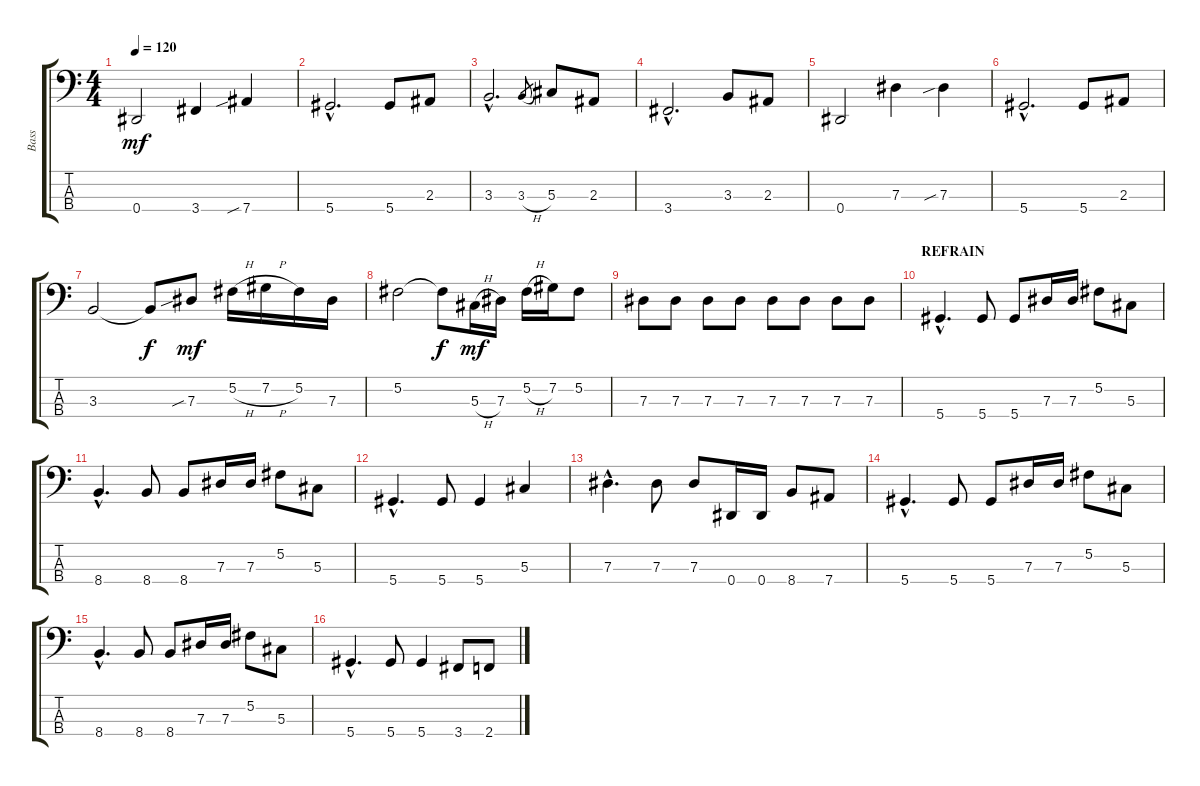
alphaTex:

\track ("Bass" "Bass") {instrument electricbassfinger}
\staff {score tabs}
\tuning (Gb2 Db2 Ab1 Eb1) {hide}
\ts (4 4)
\tempo 120
\clef f4
\ks c
0.4.2{dy mf} 3.4.4 7.4{sib}.4 |
5.4{hac}.2{d} 5.4.8 2.3.8 |
3.3{hac}.2{d} 3.3{h}.8{gr} 5.3.8 2.3.8 |
3.4{hac}.2{d} 3.3.8 2.3.8 |
0.4.2 7.3.4 7.3{sib}.4 |
5.4{hac}.2{d} 5.4.8 2.3.8 |
3.3.2 3.3{t}.8{dy f} 7.3{sib}.8{dy mf} 5.2{h}.16 7.2{h}.16 5.2.16 7.3.16 |
5.2.2 5.2{t}.8{dy f} 5.3{h}.16{dy mf} 7.3.16 5.2{h}.16 7.2.16 5.2.8 |
7.3.8 7.3.8 7.3.8 7.3.8 7.3.8 7.3.8 7.3.8 7.3.8 |
\section ("" "REFRAIN")
5.4{hac}.4{d} 5.4.8 5.4.8 7.3.16 7.3.16 5.2.8 5.3.8 |
8.4{hac}.4{d} 8.4.8 8.4.8 7.3.16 7.3.16 5.2.8 5.3.8 |
5.4{hac}.4{d} 5.4.8 5.4.4 5.3.4 |
7.3{hac}.4{d} 7.3.8 7.3.8 0.4.16 0.4.16 8.4.8 7.4.8 |
5.4{hac}.4{d} 5.4.8 5.4.8 7.3.16 7.3.16 5.2.8 5.3.8 |
8.4{hac}.4{d} 8.4.8 8.4.8 7.3.16 7.3.16 5.2.8 5.3.8 |
5.4{hac}.4{d} 5.4.8 5.4.4 3.4.8 2.4.8
